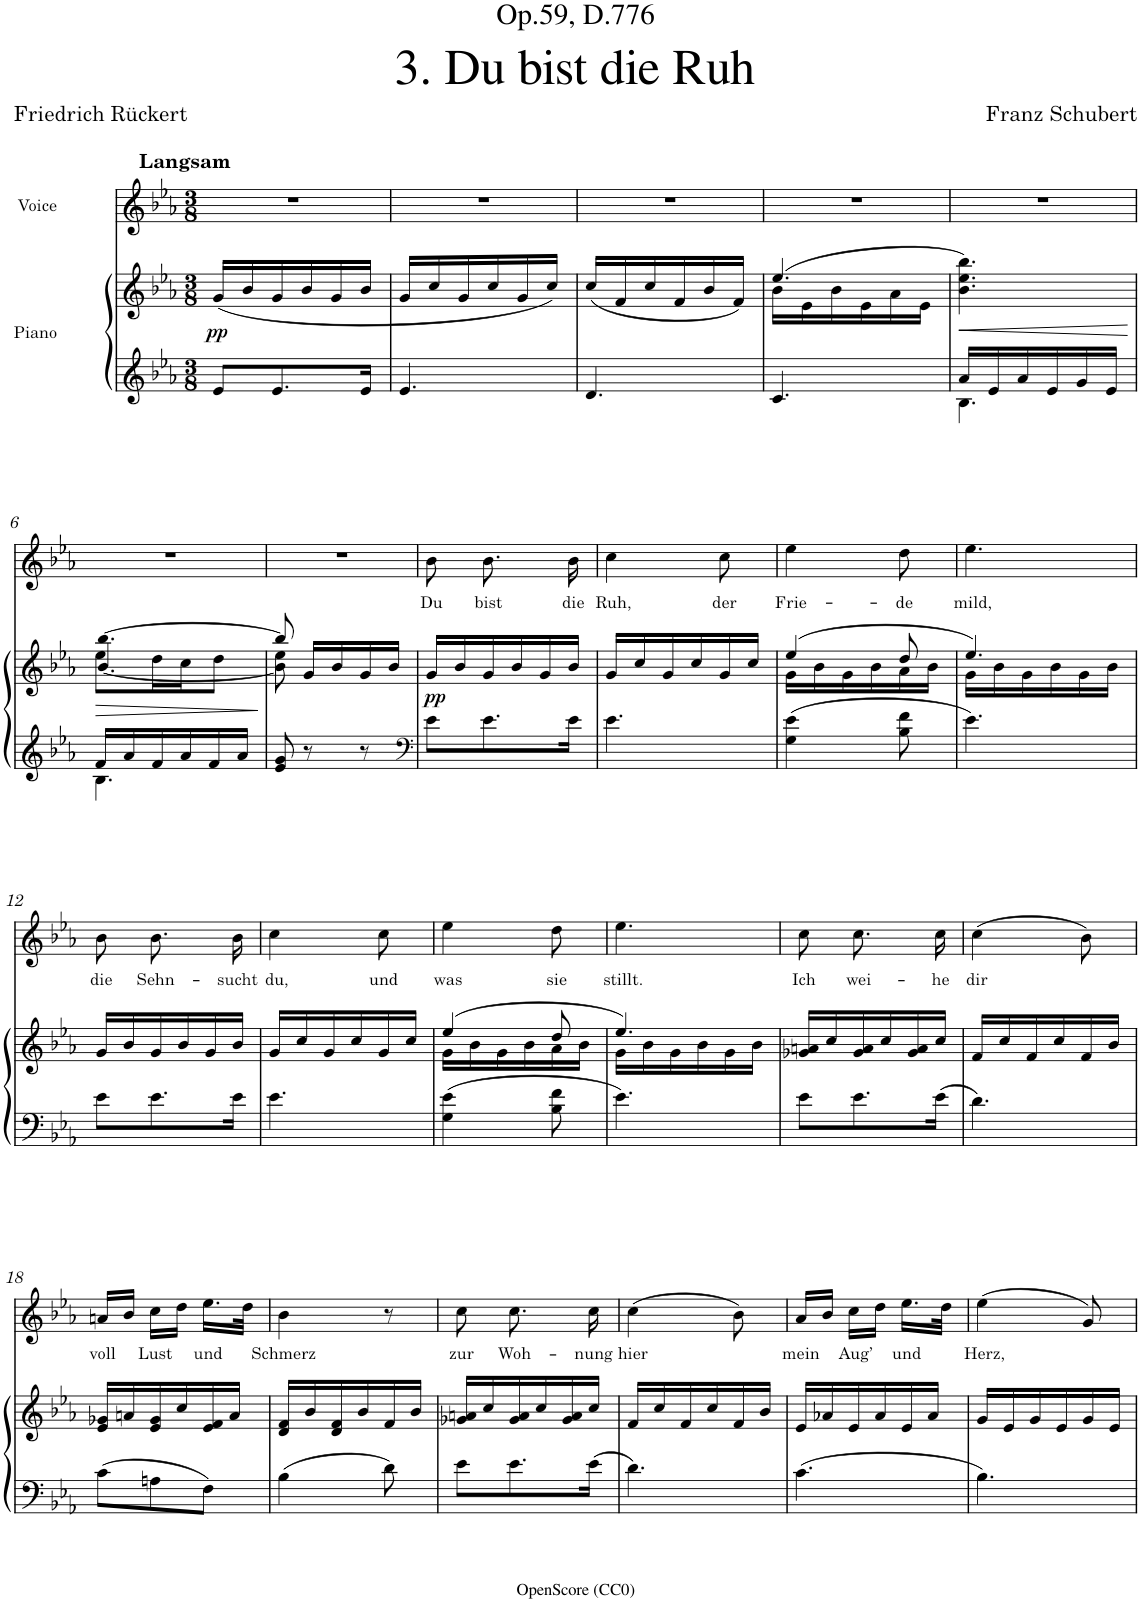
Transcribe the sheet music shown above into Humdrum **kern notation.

**kern	**kern	**dynam	**kern	**text
*part2	*part2	*part2	*part1	*part1
*staff3	*staff2	*staff2/3	*staff1	*staff1
*I"Piano	*	*	*I"Voice	*
*I'Pno	*	*	*	*
*clefG2	*clefG2	*	*clefG2	*
*k[b-e-a-]	*k[b-e-a-]	*	*k[b-e-a-]	*
*M3/8	*M3/8	*	*M3/8	*
=1	=1	=1	=1	=1
!	!	!	!LO:TX:a:B:t=Langsam	!
!	!	!LO:DY:b	!	!
8e-/L	(<16g/LL	pp	4.r	.
.	16b-/	.	.	.
8.e-/	16g/	.	.	.
.	16b-/	.	.	.
.	16g/	.	.	.
16e-/Jk	16b-/JJ	.	.	.
=2	=2	=2	=2	=2
4.e-/	16g/LL	.	4.r	.
.	16cc/	.	.	.
.	16g/	.	.	.
.	16cc/	.	.	.
.	16g/	.	.	.
.	16cc/JJ)	.	.	.
=3	=3	=3	=3	=3
4.d/	(16cc/LL	.	4.r	.
.	16f/	.	.	.
.	16cc/	.	.	.
.	16f/	.	.	.
.	16b-/	.	.	.
.	16f/JJ)	.	.	.
=4	=4	=4	=4	=4
*	*^	*	*	*
4.c/	(4.ee-/	16b-\LL	.	4.r	.
.	.	16e-\	.	.	.
.	.	16b-\	.	.	.
.	.	16e-\	.	.	.
.	.	16a-\	.	.	.
.	.	16e-\JJ	.	.	.
=5	=5	=5	=5	=5	=5
*^	*	*	*	*	*
!	!	!	!	!LO:HP:b	!	!
*	*	*v	*v	*	*	*
16a-/LL	4.B-\	4.b-\ 4.ee-\ 4.bb-\)	<	4.r	.
16e-/	.	.	.	.	.
16a-/	.	.	.	.	.
16e-/	.	.	.	.	.
16g/	.	.	.	.	.
16e-/JJ	.	.	.	.	.
*v	*v	*	*	*	*
.	.	[	.	.
!!LO:LB:g=z
=6	=6	=6	=6	=6
*^	*	*	*	*
!	!	!	!LO:HP:b	!	!
*	*	*^	*	*	*
*	*	*	*^	*	*	*
16f/LL	4.B-\	[4.bb-	8ee-\L	[<4.b-/	>	4.r	.
16a-/	.	.	.	.	.	.	.
16f/	.	.	16dd\L	.	.	.	.
16a-/	.	.	16cc\J	.	.	.	.
16f/	.	.	8dd\J	.	.	.	.
16a-/JJ	.	.	.	.	.	.	.
*v	*v	*	*	*	*	*	*
*	*v	*v	*v	*	*	*
.	.	]	.	.
=7	=7	=7	=7	=7
*	*^	*	*	*
!	!	!LO:N:head=solid	!	!	!
*	*	*^	*	*	*
8e-/ 8g/	8bb-/]	8ee-\	8b-\]	.	4.r	.
8r	16g/LL	4ryy	4ryy	.	.	.
.	16b-/	.	.	.	.	.
8r	16g/	.	.	.	.	.
.	16b-/JJ	.	.	.	.	.
*	*v	*v	*v	*	*	*
=8	=8	=8	=8	=8
*clefF4	*	*	*	*
!	!	!LO:DY:b	!	!LO:LY:b
8e-\L	16g/LL	pp	8b-\	Du
.	16b-/	.	.	.
!	!	!	!	!LO:LY:b
8.e-\	16g/	.	8.b-\	bist
.	16b-/	.	.	.
.	16g/	.	.	.
!	!	!	!	!LO:LY:b
16e-\Jk	16b-/JJ	.	16b-\	die
=9	=9	=9	=9	=9
!	!	!	!	!LO:LY:b
4.e-\	16g/LL	.	4cc\	Ruh,
.	16cc/	.	.	.
.	16g/	.	.	.
.	16cc/	.	.	.
!	!	!	!	!LO:LY:b
.	16g/	.	8cc\	der
.	16cc/JJ	.	.	.
=10	=10	=10	=10	=10
*	*^	*	*	*
!	!	!	!	!	!LO:LY:b
4G\ 4e-\	(4ee-/	16g\LL	.	4ee-\	Frie-
.	.	16b-\	.	.	.
.	.	16g\	.	.	.
.	.	16b-\	.	.	.
!	!	!	!	!	!LO:LY:b
8B-\ 8f\	8dd/	16a-\	.	8dd\	-de
.	.	16b-\JJ	.	.	.
=11	=11	=11	=11	=11	=11
!	!	!	!	!	!LO:LY:b
4.e-\	4.ee-/)	16g\LL	.	4.ee-\	mild,
.	.	16b-\	.	.	.
.	.	16g\	.	.	.
.	.	16b-\	.	.	.
.	.	16g\	.	.	.
.	.	16b-\JJ	.	.	.
!!LO:LB:g=z
=12	=12	=12	=12	=12	=12
!	!	!	!	!	!LO:LY:b
*	*v	*v	*	*	*
8e-\L	16g/LL	.	8b-\	die
.	16b-/	.	.	.
!	!	!	!	!LO:LY:b
8.e-\	16g/	.	8.b-\	Sehn-
.	16b-/	.	.	.
.	16g/	.	.	.
!	!	!	!	!LO:LY:b
16e-\Jk	16b-/JJ	.	16b-\	-sucht
=13	=13	=13	=13	=13
!	!	!	!	!LO:LY:b
4.e-\	16g/LL	.	4cc\	du,
.	16cc/	.	.	.
.	16g/	.	.	.
.	16cc/	.	.	.
!	!	!	!	!LO:LY:b
.	16g/	.	8cc\	und
.	16cc/JJ	.	.	.
=14	=14	=14	=14	=14
*	*^	*	*	*
!	!	!	!	!	!LO:LY:b
4G\ 4e-\	(4ee-/	16g\LL	.	4ee-\	was
.	.	16b-\	.	.	.
.	.	16g\	.	.	.
.	.	16b-\	.	.	.
!	!	!	!	!	!LO:LY:b
8B-\ 8f\	8dd/	16a-\	.	8dd\	sie
.	.	16b-\JJ	.	.	.
=15	=15	=15	=15	=15	=15
!	!	!	!	!	!LO:LY:b
4.e-\	4.ee-/)	16g\LL	.	4.ee-\	stillt.
.	.	16b-\	.	.	.
.	.	16g\	.	.	.
.	.	16b-\	.	.	.
.	.	16g\	.	.	.
.	.	16b-\JJ	.	.	.
=16	=16	=16	=16	=16	=16
!	!	!	!	!	!LO:LY:b
*	*v	*v	*	*	*
8e-\L	16g-X/ 16an/LL	.	8cc\	Ich
.	16cc/	.	.	.
!	!	!	!	!LO:LY:b
8.e-\	16g-/ 16a/	.	8.cc\	wei-
.	16cc/	.	.	.
.	16g-/ 16a/	.	.	.
!	!	!	!	!LO:LY:b
16e-\Jk	16cc/JJ	.	16cc\	-he
=17	=17	=17	=17	=17
!	!	!	!	!LO:LY:b
4.d\	16f/LL	.	(4cc\	dir
.	16cc/	.	.	.
.	16f/	.	.	.
.	16cc/	.	.	.
.	16f/	.	8b-\)	.
.	16b-/JJ	.	.	.
!!LO:LB:g=z
=18	=18	=18	=18	=18
!	!	!	!	!LO:LY:b
8c\L	16e-/ 16g-X/LL	.	16an/LL	voll
.	16an/	.	16b-/JJ	.
!	!	!	!	!LO:LY:b
8An\	16e-/ 16g-/	.	16cc\LL	Lust
.	16cc/	.	16dd\JJ	.
!	!	!	!	!LO:LY:b
8F\J	16e-/ 16f/	.	16.ee-\LL	und
.	16a/JJ	.	.	.
.	.	.	32dd\JJk	.
=19	=19	=19	=19	=19
!	!	!	!	!LO:LY:b
4B-\	16d/ 16f/LL	.	4b-\	Schmerz
.	16b-/	.	.	.
.	16d/ 16f/	.	.	.
.	16b-/	.	.	.
8d\	16f/	.	8r	.
.	16b-/JJ	.	.	.
=20	=20	=20	=20	=20
!	!	!	!	!LO:LY:b
8e-\L	16g-X/ 16an/LL	.	8cc\	zur
.	16cc/	.	.	.
!	!	!	!	!LO:LY:b
8.e-\	16g-/ 16a/	.	8.cc\	Woh-
.	16cc/	.	.	.
.	16g-/ 16a/	.	.	.
!	!	!	!	!LO:LY:b
16e-\Jk	16cc/JJ	.	16cc\	-nung
=21	=21	=21	=21	=21
!	!	!	!	!LO:LY:b
4.d\	16f/LL	.	(4cc\	hier
.	16cc/	.	.	.
.	16f/	.	.	.
.	16cc/	.	.	.
.	16f/	.	8b-\)	.
.	16b-/JJ	.	.	.
=22	=22	=22	=22	=22
!	!	!	!	!LO:LY:b
4.c\	16e-/LL	.	16a-/LL	mein
.	16a-X/	.	16b-/JJ	.
!	!	!	!	!LO:LY:b
.	16e-/	.	16cc\LL	Aug’
.	16a-/	.	16dd\JJ	.
!	!	!	!	!LO:LY:b
.	16e-/	.	16.ee-\LL	und
.	16a-/JJ	.	.	.
.	.	.	32dd\JJk	.
=23	=23	=23	=23	=23
!	!	!	!	!LO:LY:b
4.B-\	16g/LL	.	(4ee-\	Herz,
.	16e-/	.	.	.
.	16g/	.	.	.
.	16e-/	.	.	.
.	16g/	.	8g/)	.
.	16e-/JJ	.	.	.
=	=	=	=	=
*-	*-	*-	*-	*-
